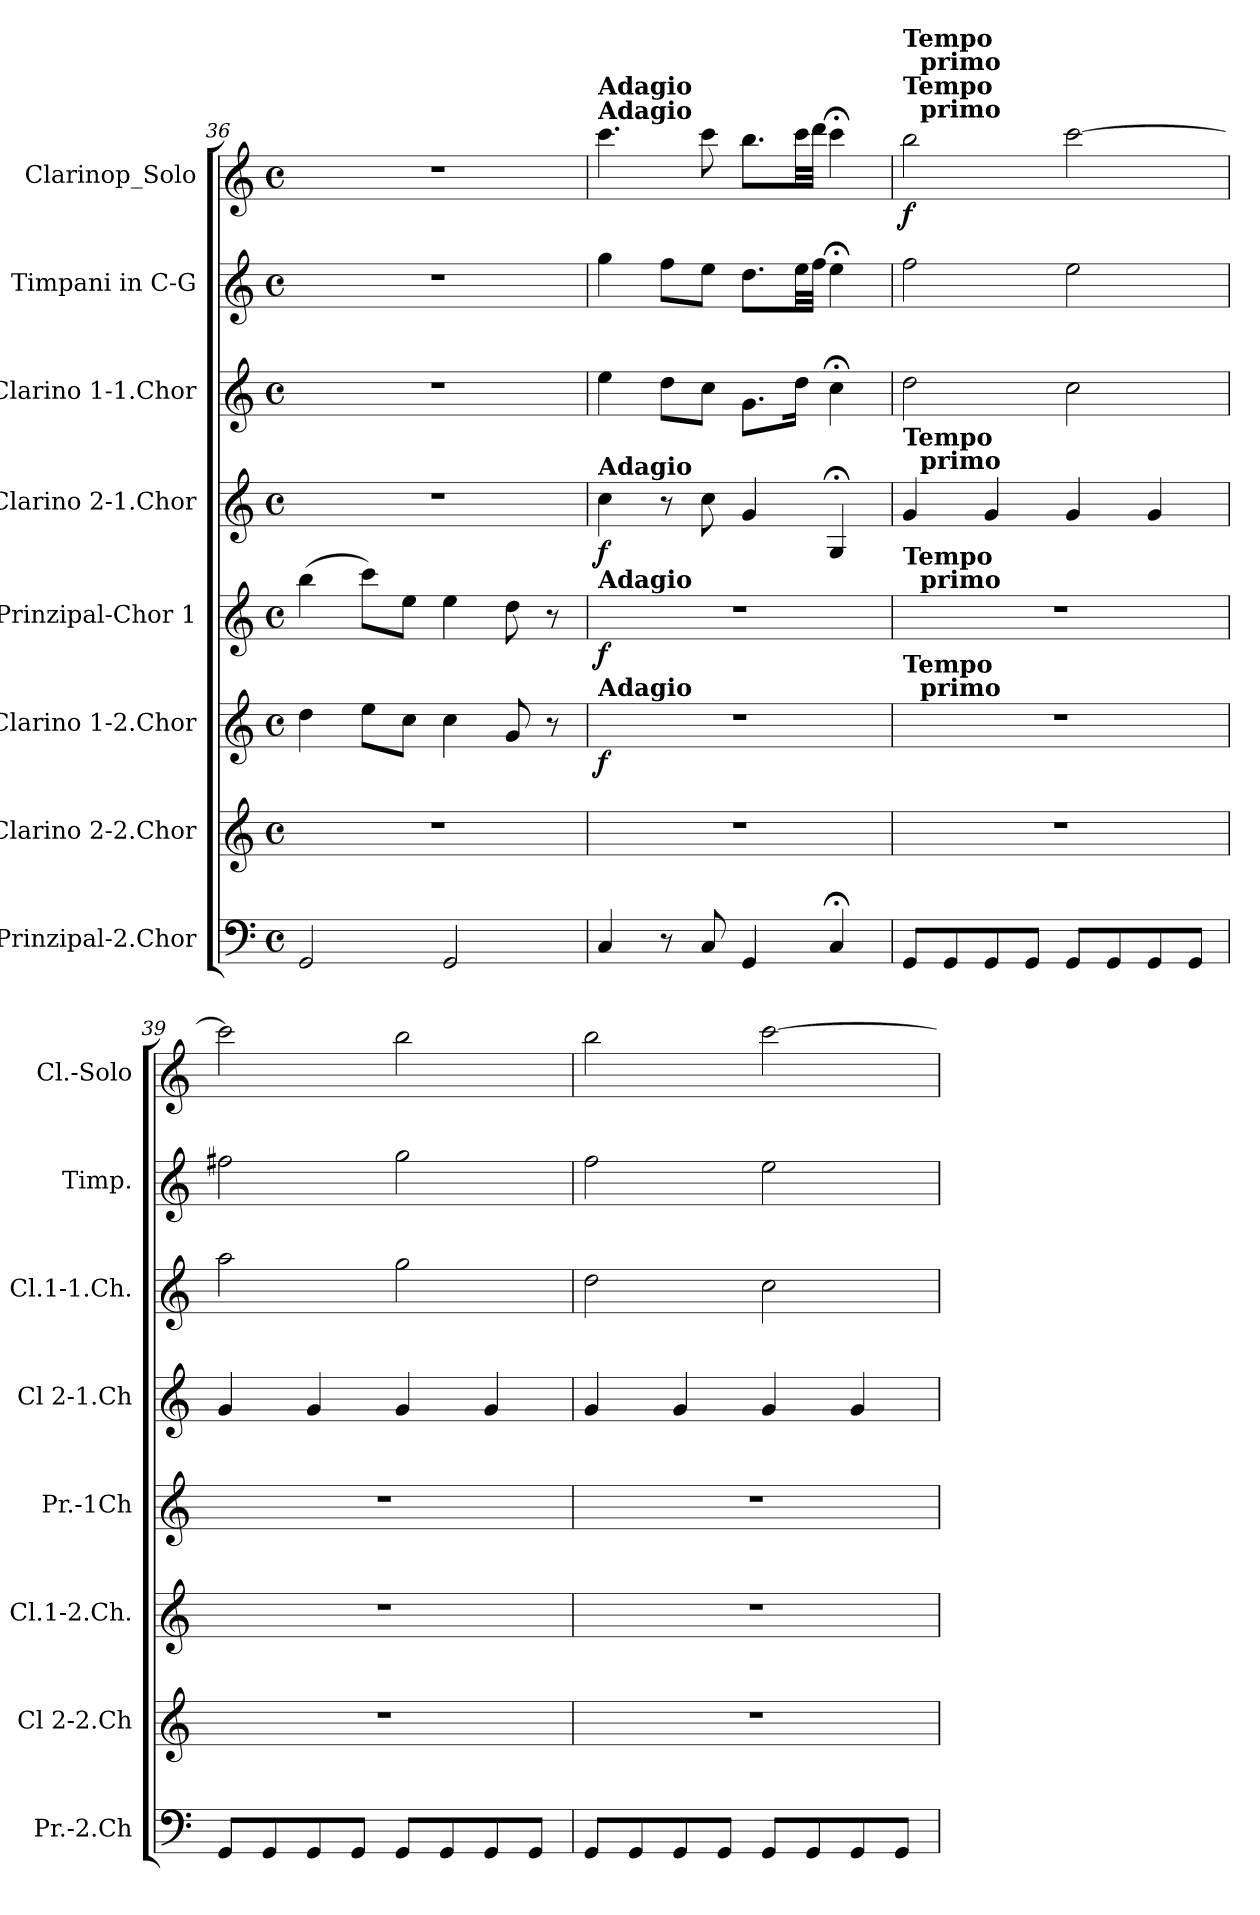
**kern	**kern	**kern	**dynam	**kern	**dynam	**kern	**dynam	**kern	**kern	**kern	**dynam
*part8	*part7	*part6	*part6	*part5	*part5	*part4	*part4	*part3	*part2	*part1	*part1
*staff8	*staff7	*staff6	*staff6	*staff5	*staff5	*staff4	*staff4	*staff3	*staff2	*staff1	*staff1
*I"Prinzipal-2.Chor	*I"Clarino 2-2.Chor	*I"Clarino 1-2.Chor	*	*I"Prinzipal-Chor 1	*	*I"Clarino 2-1.Chor	*	*I"Clarino 1-1.Chor	*I"Timpani in C-G	*I"Clarinop_Solo	*
*I'Pr.-2.Ch	*I'Cl 2-2.Ch	*I'Cl.1-2.Ch.	*	*I'Pr.-1Ch	*	*I'Cl 2-1.Ch	*	*I'Cl.1-1.Ch.	*I'Timp.	*I'Cl.-Solo	*
*clefF4	*clefG2	*clefG2	*	*clefG2	*	*clefG2	*	*clefG2	*clefG2	*clefG2	*
*	*	*ITrd1c2	*	*ITrd1c2	*	*	*	*ITrd1c2	*ITrd1c2	*	*
*k[]	*k[]	*k[b-e-]	*	*k[b-e-]	*	*k[]	*	*k[b-e-]	*k[b-e-]	*k[]	*
*C:	*C:	*B-:	*	*B-:	*	*C:	*	*B-:	*B-:	*C:	*
*M4/4	*M4/4	*M4/4	*	*M4/4	*	*M4/4	*	*M4/4	*M4/4	*M4/4	*
*met(c)	*met(c)	*met(c)	*	*met(c)	*	*met(c)	*	*met(c)	*met(c)	*met(c)	*
=36	=36	=36	=36	=36	=36	=36	=36	=36	=36	=36	=36
2GG	1r	4cc	.	(>4aa	.	1r	.	1r	1r	1r	.
.	.	8ddL	.	8bb-L)	.	.	.	.	.	.	.
.	.	8b-J	.	8ddJ	.	.	.	.	.	.	.
2GG	.	4b-	.	4dd	.	.	.	.	.	.	.
.	.	8f	.	8cc	.	.	.	.	.	.	.
.	.	8r	.	8r	.	.	.	.	.	.	.
!!LO:LB:g=z
=37	=37	=37	=37	=37	=37	=37	=37	=37	=37	=37	=37
!	!	!	!	!	!	!	!	!	!	!LO:TX:a:B:t=Adagio	!
!	!	!	!	!	!	!	!	!	!	!LO:TX:a:B:t=Adagio	!
!	!	!	!	!	!	!LO:TX:a:B:t=Adagio	!	!	!	!	!
!	!	!	!	!LO:TX:a:B:t=Adagio	!	!	!	!	!	!	!
!	!	!LO:TX:a:B:t=Adagio	!	!	!	!	!	!	!	!	!
!	!	!	!LO:DY:b	!	!LO:DY:b	!	!LO:DY:b	!	!	!	!LO:DY:b
!	!	!	!	!	!	!	!	!	!	!	!LO:DY:n=1:b
4C	1r	1r	f	1r	f	4cc	f	4dd	4ff	4.ccc	f mf
8r	.	.	.	.	.	8r	.	8ccL	8ee-L	.	.
8C	.	.	.	.	.	8cc	.	8b-J	8ddJ	8ccc	.
4GG	.	.	.	.	.	4g	.	8.fL	8.ccL	8.bbL	.
.	.	.	.	.	.	.	.	16ccJk	32ddLL	32cccLL	.
.	.	.	.	.	.	.	.	.	32ee-JJJ	32dddJJJ	.
4C;<	.	.	.	.	.	4G;<	.	4b-;<	4dd;<	4ccc;<	.
=38	=38	=38	=38	=38	=38	=38	=38	=38	=38	=38	=38
!	!	!	!	!	!	!	!	!	!	!LO:TX:a:B:t=Tempo\n                           primo	!
!	!	!	!	!	!	!	!	!	!	!LO:TX:a:B:t=Tempo\n                           primo	!
!	!	!	!	!	!	!LO:TX:a:B:t=Tempo\n                           primo	!	!	!	!	!
!	!	!	!	!LO:TX:a:B:t=Tempo\n                           primo	!	!	!	!	!	!	!
!	!	!LO:TX:a:B:t=Tempo\n                           primo	!	!	!	!	!	!	!	!	!
!	!	!	!	!	!	!	!	!	!	!	!LO:DY:b
8GGL	1r	1r	.	1r	.	4g	.	2cc	2ee-	2bb	f
8GG	.	.	.	.	.	.	.	.	.	.	.
8GG	.	.	.	.	.	4g	.	.	.	.	.
8GGJ	.	.	.	.	.	.	.	.	.	.	.
8GGL	.	.	.	.	.	4g	.	2b-	2dd	[2ccc	.
8GG	.	.	.	.	.	.	.	.	.	.	.
8GG	.	.	.	.	.	4g	.	.	.	.	.
8GGJ	.	.	.	.	.	.	.	.	.	.	.
=39	=39	=39	=39	=39	=39	=39	=39	=39	=39	=39	=39
8GGL	1r	1r	.	1r	.	4g	.	2gg	2een	2ccc]	.
8GG	.	.	.	.	.	.	.	.	.	.	.
8GG	.	.	.	.	.	4g	.	.	.	.	.
8GGJ	.	.	.	.	.	.	.	.	.	.	.
8GGL	.	.	.	.	.	4g	.	2ff	2ff	2bb	.
8GG	.	.	.	.	.	.	.	.	.	.	.
8GG	.	.	.	.	.	4g	.	.	.	.	.
8GGJ	.	.	.	.	.	.	.	.	.	.	.
!!LO:LB:g=z
=40	=40	=40	=40	=40	=40	=40	=40	=40	=40	=40	=40
8GGL	1r	1r	.	1r	.	4g	.	2cc	2ee-	2bb	.
8GG	.	.	.	.	.	.	.	.	.	.	.
8GG	.	.	.	.	.	4g	.	.	.	.	.
8GGJ	.	.	.	.	.	.	.	.	.	.	.
8GGL	.	.	.	.	.	4g	.	2b-	2dd	[2ccc	.
8GG	.	.	.	.	.	.	.	.	.	.	.
8GG	.	.	.	.	.	4g	.	.	.	.	.
8GGJ	.	.	.	.	.	.	.	.	.	.	.
=	=	=	=	=	=	=	=	=	=	=	=
*-	*-	*-	*-	*-	*-	*-	*-	*-	*-	*-	*-
